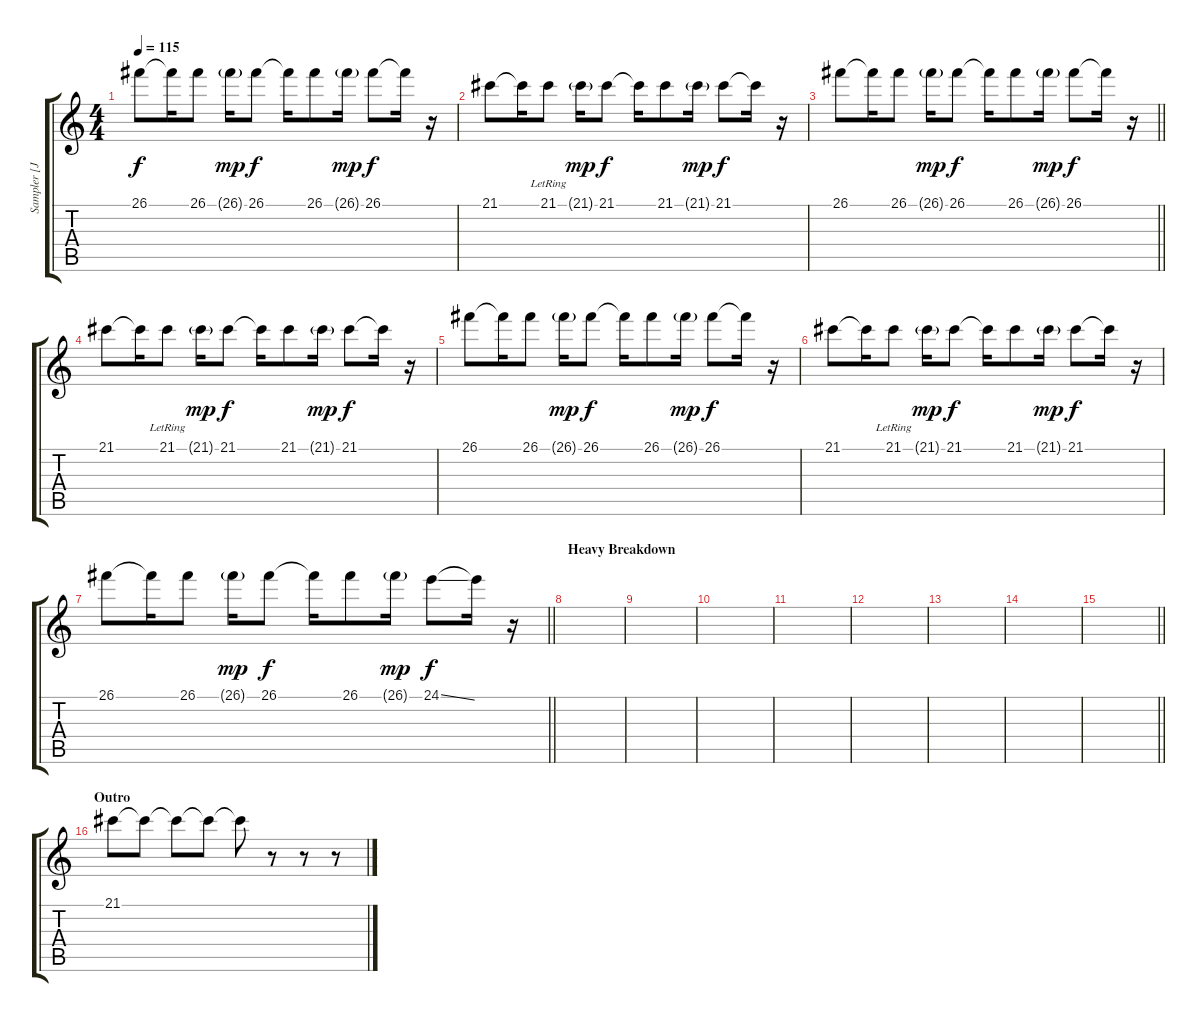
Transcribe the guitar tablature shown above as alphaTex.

\track ("Sampler [Joe Hahn]" "Sampler [J") {instrument fx1rain}
\staff {score tabs}
\tuning (E4 B3 G3 D3 A2 E2) {hide}
\ts (4 4)
\tempo 115
\clef g2
\ks c
26.1.8{dy f} 26.1{t}.16 26.1.8 26.1{g}.16{dy mp} 26.1.8{dy f} 26.1{t}.16 26.1.8 26.1{g}.16{dy mp} 26.1.8{dy f} 26.1{t}.16 r.16 |
21.1.8 21.1{t}.16 21.1{lr}.8 21.1{g}.16{dy mp} 21.1.8{dy f} 21.1{t}.16 21.1.8 21.1{g}.16{dy mp} 21.1.8{dy f} 21.1{t}.16 r.16 |
\barLineRight lightlight
26.1.8 26.1{t}.16 26.1.8 26.1{g}.16{dy mp} 26.1.8{dy f} 26.1{t}.16 26.1.8 26.1{g}.16{dy mp} 26.1.8{dy f} 26.1{t}.16 r.16 |
21.1.8 21.1{t}.16 21.1{lr}.8 21.1{g}.16{dy mp} 21.1.8{dy f} 21.1{t}.16 21.1.8 21.1{g}.16{dy mp} 21.1.8{dy f} 21.1{t}.16 r.16 |
26.1.8 26.1{t}.16 26.1.8 26.1{g}.16{dy mp} 26.1.8{dy f} 26.1{t}.16 26.1.8 26.1{g}.16{dy mp} 26.1.8{dy f} 26.1{t}.16 r.16 |
21.1.8 21.1{t}.16 21.1{lr}.8 21.1{g}.16{dy mp} 21.1.8{dy f} 21.1{t}.16 21.1.8 21.1{g}.16{dy mp} 21.1.8{dy f} 21.1{t}.16 r.16 |
\barLineRight lightlight
26.1.8 26.1{t}.16 26.1.8 26.1{g}.16{dy mp} 26.1.8{dy f} 26.1{t}.16 26.1.8 26.1{g}.16{dy mp} 24.1{ss}.8{dy f} 24.1{t}.16 r.16 |
\section ("" "Heavy Breakdown")
|
|
|
|
|
|
|
\barLineRight lightlight
|
\section ("" "Outro")
21.1.8{volume 12 instrument lead8bassandlead} 21.1{t}.8 21.1{t}.8 21.1{t}.8 21.1{t}.8 r.8 r.8 r.8
